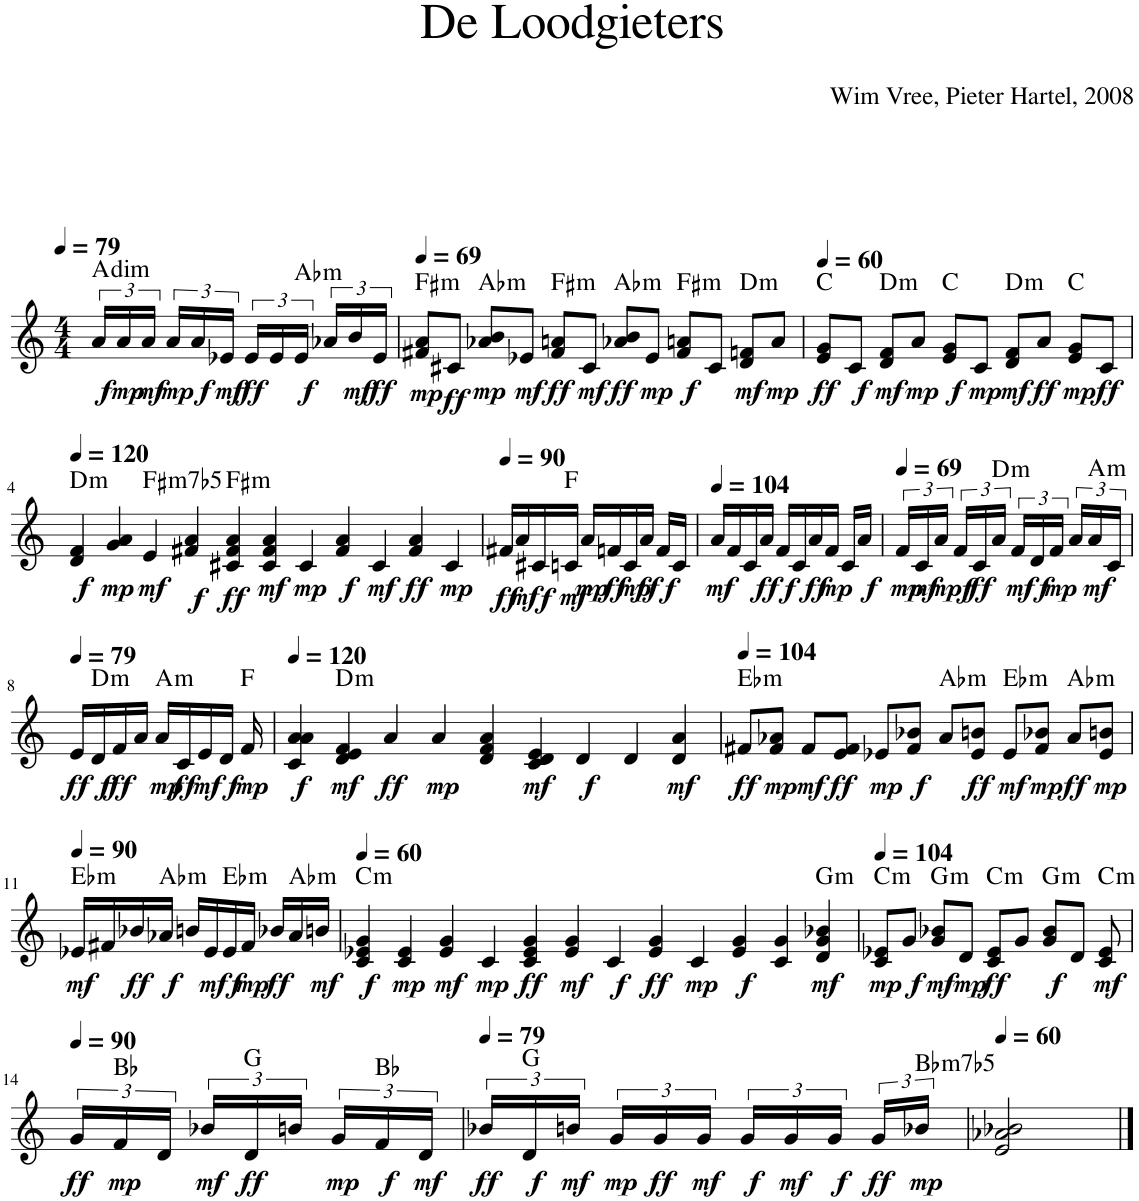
**kern	**dynam	**harte
*part1	*part1	*part1
*staff1	*staff1	*
*I"Piano	*	*
*I'Pno	*	*
*clefG2	*	*
*k[]	*	*
*M4/4	*	*
*MM79	*	*
=1	=1	=1
!	!LO:DY:b	!LO:H:kt=dim
12a/LL	f	A:dim
!	!LO:DY:b	!
12a/	mp	.
!	!LO:DY:b	!
12a/JJ	mf	.
!	!LO:DY:b	!
12a/LL	mp	.
!	!LO:DY:b	!
12a/	f	.
!	!LO:DY:b	!
12e-X/JJ	mf	.
!	!LO:DY:b	!
12e-/LL	ff	.
12e-/	.	.
!	!LO:DY:b	!LO:H:kt=m
12e-/JJ	f	Ab:min
12a-X/LL	.	.
!	!LO:DY:b	!
12b/	mf	.
!	!LO:DY:b	!
12e-/JJ	ff	.
=2	=2	=2
*MM69	*	*
!	!LO:DY:b	!LO:H:kt=m
8f#X/ 8a/L	mp	F#:min
!	!LO:DY:b	!
8c#X/J	ff	.
!	!LO:DY:b	!LO:H:kt=m
8a-X/ 8b/L	mp	Ab:min
!	!LO:DY:b	!
8e-X/J	mf	.
!	!LO:DY:b	!LO:H:kt=m
8f#/ 8an/L	ff	F#:min
!	!LO:DY:b	!
8c#/J	mf	.
!	!LO:DY:b	!LO:H:kt=m
8a-X/ 8b/L	ff	Ab:min
!	!LO:DY:b	!
8e-/J	mp	.
!	!LO:DY:b	!LO:H:kt=m
8f#/ 8an/L	f	F#:min
8c#/J	.	.
!	!LO:DY:b	!LO:H:kt=m
8d/ 8fn/L	mf	D:min
!	!LO:DY:b	!
8a/J	mp	.
=3	=3	=3
*MM60	*	*
!	!LO:DY:b	!
8e/ 8g/L	ff	C:maj
!	!LO:DY:b	!
8c/J	f	.
!	!LO:DY:b	!LO:H:kt=m
8d/ 8f/L	mf	D:min
!	!LO:DY:b	!
8a/J	mp	.
!	!LO:DY:b	!
8e/ 8g/L	f	C:maj
!	!LO:DY:b	!
8c/J	mp	.
!	!LO:DY:b	!LO:H:kt=m
8d/ 8f/L	mf	D:min
!	!LO:DY:b	!
8a/J	ff	.
!	!LO:DY:b	!
8e/ 8g/L	mp	C:maj
!	!LO:DY:b	!
8c/J	ff	.
!!LO:LB:g=z
=4	=4	=4
*MM120	*	*
!	!LO:DY:b	!LO:H:kt=m
4d/ 4f/	f	D:min
!	!LO:DY:b	!
4g/ 4a/	mp	.
!	!LO:DY:b	!LO:H:kt=m7b5
4e/	mf	F#:hdim7
!	!LO:DY:b	!
4f#X/ 4a/	f	.
!	!LO:DY:b	!LO:H:kt=m
4c#X/ 4f#/ 4a/	ff	F#:min
!	!LO:DY:b	!
4c#/ 4f#/ 4a/	mf	.
!	!LO:DY:b	!
4c#/	mp	.
!	!LO:DY:b	!
4f#/ 4a/	f	.
!	!LO:DY:b	!
4c#/	mf	.
!	!LO:DY:b	!
4f#/ 4a/	ff	.
!	!LO:DY:b	!
4c#/	mp	.
=5	=5	=5
*MM90	*	*
!	!LO:DY:b	!
16f#X/LL	ff	.
!	!LO:DY:b	!
16a/	mf	.
!	!LO:DY:b	!
16c#X/	f	.
!	!LO:DY:b	!
16cn/JJ	mf	F:maj
!	!LO:DY:b	!
16a/LL	mp	.
!	!LO:DY:b	!
16fn/	ff	.
!	!LO:DY:b	!
16c/	mp	.
!	!LO:DY:b	!
16a/JJ	ff	.
!	!LO:DY:b	!
16f/LL	f	.
16c/JJ	.	.
=6	=6	=6
*MM104	*	*
!	!LO:DY:b	!
16a/LL	mf	.
16f/	.	.
16c/	.	.
!	!LO:DY:b	!
16a/JJ	ff	.
!	!LO:DY:b	!
16f/LL	f	.
16c/	.	.
!	!LO:DY:b	!
16a/	ff	.
!	!LO:DY:b	!
16f/JJ	mp	.
16c/LL	.	.
!	!LO:DY:b	!
16a/JJ	f	.
=7	=7	=7
*MM69	*	*
!	!LO:DY:b	!
12f/LL	mp	.
!	!LO:DY:b	!
12c/	mf	.
!	!LO:DY:b	!
12a/JJ	mp	.
!	!LO:DY:b	!
12f/LL	f	.
!	!LO:DY:b	!
12c/	ff	.
!	!	!LO:H:kt=m
12a/JJ	.	D:min
!	!LO:DY:b	!
12f/LL	mf	.
!	!LO:DY:b	!
12d/	f	.
!	!LO:DY:b	!
12f/JJ	mp	.
12a/LL	.	.
!	!LO:DY:b	!LO:H:kt=m
12a/	mf	A:min
12c/JJ	.	.
!!LO:LB:g=z
=8	=8	=8
*MM79	*	*
!	!LO:DY:b	!
16e/LL	ff	.
!	!LO:DY:b	!LO:H:kt=m
16d/	f	D:min
!	!LO:DY:b	!
16f/	ff	.
16a/JJ	.	.
!	!LO:DY:b	!LO:H:kt=m
16a/LL	mp	A:min
!	!LO:DY:b	!
16c/	ff	.
!	!LO:DY:b	!
16e/	mf	.
!	!LO:DY:b	!
16d/JJ	f	.
!	!LO:DY:b	!
16f/	mp	F:maj
=9	=9	=9
*MM120	*	*
!	!LO:DY:b	!
4c/ 4a/ 4a/	f	.
!	!LO:DY:b	!LO:H:kt=m
4d/ 4e/ 4f/	mf	D:min
!	!LO:DY:b	!
4a/	ff	.
!	!LO:DY:b	!
4a/	mp	.
4d/ 4f/ 4a/	.	.
!	!LO:DY:b	!
4c/ 4d/ 4e/	mf	.
!	!LO:DY:b	!
4d/	f	.
4d/	.	.
!	!LO:DY:b	!
4d/ 4a/	mf	.
=10	=10	=10
*MM104	*	*
!	!LO:DY:b	!LO:H:kt=m
8f#X/L	ff	Eb:min
!	!LO:DY:b	!
8f#/ 8a-X/J	mp	.
!	!LO:DY:b	!
8f#/L	mf	.
!	!LO:DY:b	!
8e/ 8f#/J	ff	.
!	!LO:DY:b	!
8e-X/L	mp	.
!	!LO:DY:b	!
8f#/ 8b-X/J	f	.
!	!	!LO:H:kt=m
8a-/L	.	Ab:min
!	!LO:DY:b	!
8e-/ 8bn/J	ff	.
!	!LO:DY:b	!LO:H:kt=m
8e-/L	mf	Eb:min
!	!LO:DY:b	!
8f#/ 8b-X/J	mp	.
!	!LO:DY:b	!LO:H:kt=m
8a-/L	ff	Ab:min
!	!LO:DY:b	!
8e-/ 8bn/J	mp	.
!!LO:LB:g=z
=11	=11	=11
*MM90	*	*
!	!LO:DY:b	!LO:H:kt=m
16e-X/LL	mf	Eb:min
16f#X/	.	.
!	!LO:DY:b	!
16b-X/	ff	.
!	!LO:DY:b	!LO:H:kt=m
16a-X/JJ	f	Ab:min
16bn/LL	.	.
!	!LO:DY:b	!
16e-/	mf	.
!	!LO:DY:b	!LO:H:kt=m
16e-/	f	Eb:min
!	!LO:DY:b	!
16f#/JJ	mp	.
!	!LO:DY:b	!
16b-X/LL	ff	.
!	!	!LO:H:kt=m
16a-/	.	Ab:min
!	!LO:DY:b	!
16bn/JJ	mf	.
=12	=12	=12
*MM60	*	*
!	!LO:DY:b	!LO:H:kt=m
4c/ 4e-X/ 4g/	f	C:min
!	!LO:DY:b	!
4c/ 4e-/	mp	.
!	!LO:DY:b	!
4e-/ 4g/	mf	.
!	!LO:DY:b	!
4c/	mp	.
!	!LO:DY:b	!
4c/ 4e-/ 4g/	ff	.
!	!LO:DY:b	!
4e-/ 4g/	mf	.
!	!LO:DY:b	!
4c/	f	.
!	!LO:DY:b	!
4e-/ 4g/	ff	.
!	!LO:DY:b	!
4c/	mp	.
!	!LO:DY:b	!
4e-/ 4g/	f	.
4c/ 4g/	.	.
!	!LO:DY:b	!LO:H:kt=m
4d/ 4g/ 4b-X/	mf	G:min
=13	=13	=13
*MM104	*	*
!	!LO:DY:b	!LO:H:kt=m
8c/ 8e-X/L	mp	C:min
!	!LO:DY:b	!
8g/J	f	.
!	!LO:DY:b	!LO:H:kt=m
8g/ 8b-X/L	mf	G:min
!	!LO:DY:b	!
8d/J	mp	.
!	!LO:DY:b	!LO:H:kt=m
8c/ 8e-/L	ff	C:min
8g/J	.	.
!	!LO:DY:b	!LO:H:kt=m
8g/ 8b-/L	f	G:min
8d/J	.	.
!	!LO:DY:b	!LO:H:kt=m
8c/ 8e-/	mf	C:min
!!LO:LB:g=z
=14	=14	=14
*MM90	*	*
!	!LO:DY:b	!
12g/LL	ff	.
!	!LO:DY:b	!
12f/	mp	Bb:maj
12d/JJ	.	.
!	!LO:DY:b	!
12b-X/LL	mf	.
!	!LO:DY:b	!
12d/	ff	G:maj
12bn/JJ	.	.
!	!LO:DY:b	!
12g/LL	mp	.
!	!LO:DY:b	!
12f/	f	Bb:maj
!	!LO:DY:b	!
12d/JJ	mf	.
=15	=15	=15
*MM79	*	*
!	!LO:DY:b	!
12b-X/LL	ff	.
!	!LO:DY:b	!
12d/	f	G:maj
!	!LO:DY:b	!
12bn/JJ	mf	.
!	!LO:DY:b	!
12g/LL	mp	.
!	!LO:DY:b	!
12g/	ff	.
!	!LO:DY:b	!
12g/JJ	mf	.
!	!LO:DY:b	!
12g/LL	f	.
!	!LO:DY:b	!
12g/	mf	.
!	!LO:DY:b	!
12g/JJ	f	.
!	!LO:DY:b	!
12g/LL	ff	.
!	!LO:DY:b	!LO:H:kt=m7b5
12b-X/JJ	mp	Bb:hdim7
!LO:N:vis=256..	!	!
192ryy	.	.
=16	=16	=16
*MM60	*	*
2e/ 2a-X/ 2b-X/	.	.
==	==	==
*-	*-	*-
